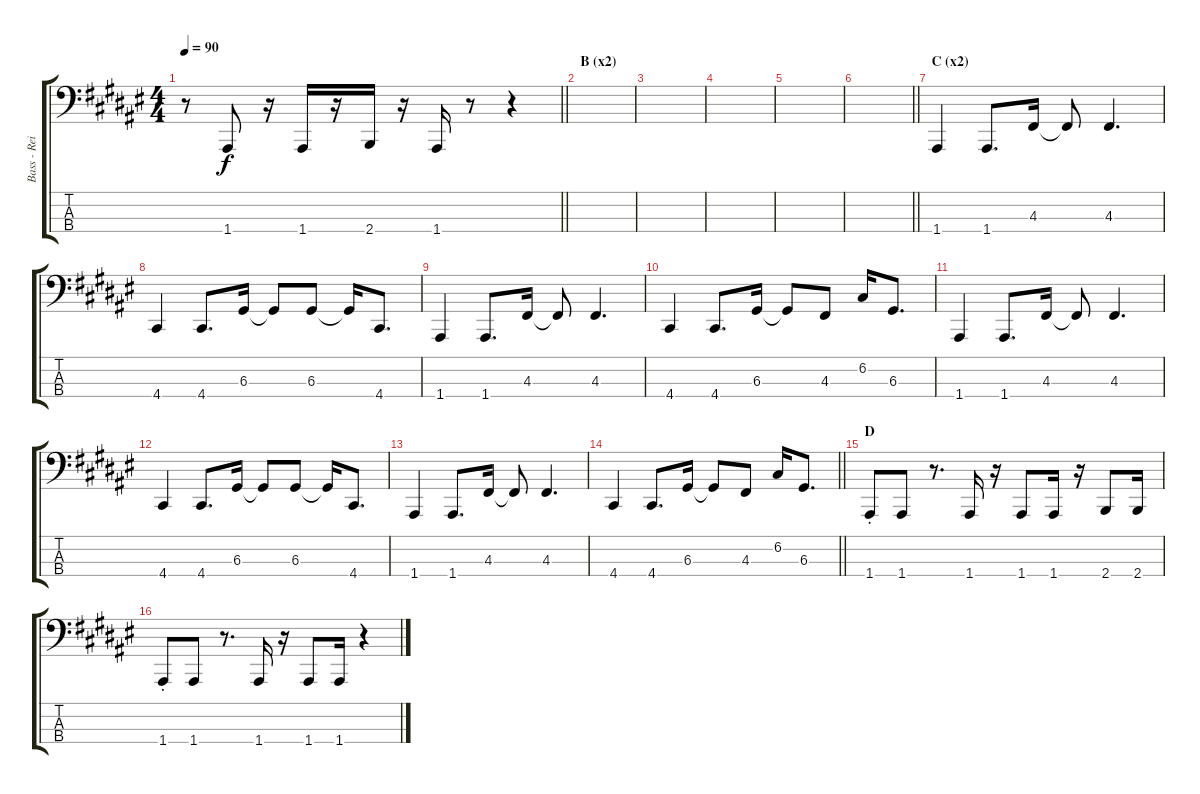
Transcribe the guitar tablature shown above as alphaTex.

\track ("Bass - Reita" "Bass - Rei") {instrument electricbasspick}
\staff {score tabs}
\tuning (C2 G1 D1 A0) {hide}
\ts (4 4)
\tempo 90
\clef f4
\barLineRight lightlight
\ks f#
r.8{dy f} 1.4.8 r.16 1.4.16 r.16 2.4.16 r.16 1.4.16 r.8 r.4 |
\section ("" "B (x2)")
|
|
|
|
\barLineRight lightlight
|
\section ("" "C (x2)")
1.4.4 1.4.8{d} 4.3.16 4.3{t}.8 4.3.4{d} |
4.4.4 4.4.8{d} 6.3.16 6.3{t}.8 6.3.8 6.3{t}.16 4.4.8{d} |
1.4.4 1.4.8{d} 4.3.16 4.3{t}.8 4.3.4{d} |
4.4.4 4.4.8{d} 6.3.16 6.3{t}.8 4.3.8 6.2.16 6.3.8{d} |
1.4.4 1.4.8{d} 4.3.16 4.3{t}.8 4.3.4{d} |
4.4.4 4.4.8{d} 6.3.16 6.3{t}.8 6.3.8 6.3{t}.16 4.4.8{d} |
1.4.4 1.4.8{d} 4.3.16 4.3{t}.8 4.3.4{d} |
\barLineRight lightlight
4.4.4 4.4.8{d} 6.3.16 6.3{t}.8 4.3.8 6.2.16 6.3.8{d} |
\section ("" "D")
1.4{st}.8 1.4.8 r.8{d} 1.4.16 r.16 1.4.8 1.4.16 r.16 2.4.8 2.4.16 |
1.4{st}.8 1.4.8 r.8{d} 1.4.16 r.16 1.4.8 1.4.16 r.4
